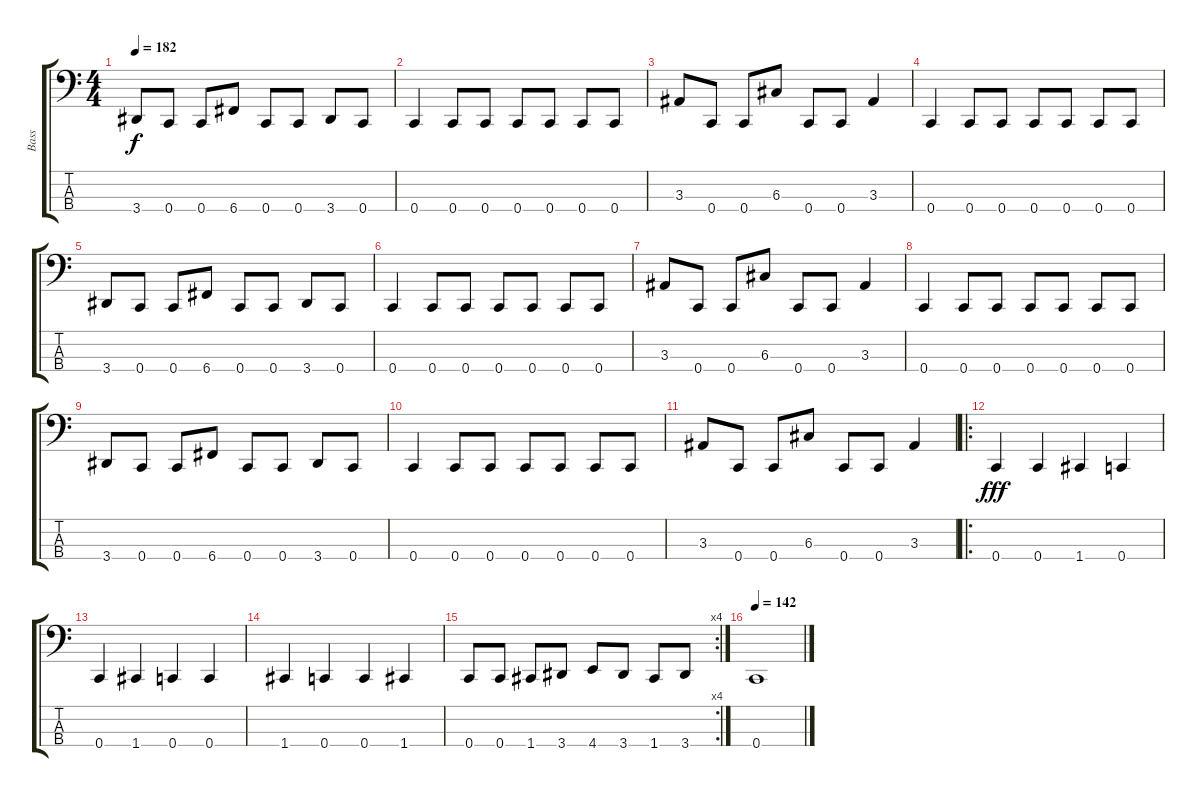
\track ("Bass" "Bass") {instrument electricbassfinger}
\staff {score tabs}
\tuning (F2 C2 G1 C1) {hide}
\ts (4 4)
\tempo 182
\clef f4
\ks c
3.4.8{dy f} 0.4.8 0.4.8 6.4.8 0.4.8 0.4.8 3.4.8 0.4.8 |
0.4.4 0.4.8 0.4.8 0.4.8 0.4.8 0.4.8 0.4.8 |
3.3.8 0.4.8 0.4.8 6.3.8 0.4.8 0.4.8 3.3.4 |
0.4.4 0.4.8 0.4.8 0.4.8 0.4.8 0.4.8 0.4.8 |
3.4.8 0.4.8 0.4.8 6.4.8 0.4.8 0.4.8 3.4.8 0.4.8 |
0.4.4 0.4.8 0.4.8 0.4.8 0.4.8 0.4.8 0.4.8 |
3.3.8 0.4.8 0.4.8 6.3.8 0.4.8 0.4.8 3.3.4 |
0.4.4 0.4.8 0.4.8 0.4.8 0.4.8 0.4.8 0.4.8 |
3.4.8 0.4.8 0.4.8 6.4.8 0.4.8 0.4.8 3.4.8 0.4.8 |
0.4.4 0.4.8 0.4.8 0.4.8 0.4.8 0.4.8 0.4.8 |
3.3.8 0.4.8 0.4.8 6.3.8 0.4.8 0.4.8 3.3.4 |
\ro
0.4.4{dy fff} 0.4.4 1.4.4 0.4.4 |
0.4.4 1.4.4 0.4.4 0.4.4 |
1.4.4 0.4.4 0.4.4 1.4.4 |
\rc 4
0.4.8 0.4.8 1.4.8 3.4.8 4.4.8 3.4.8 1.4.8 3.4.8 |
\tempo 142
0.4.1
